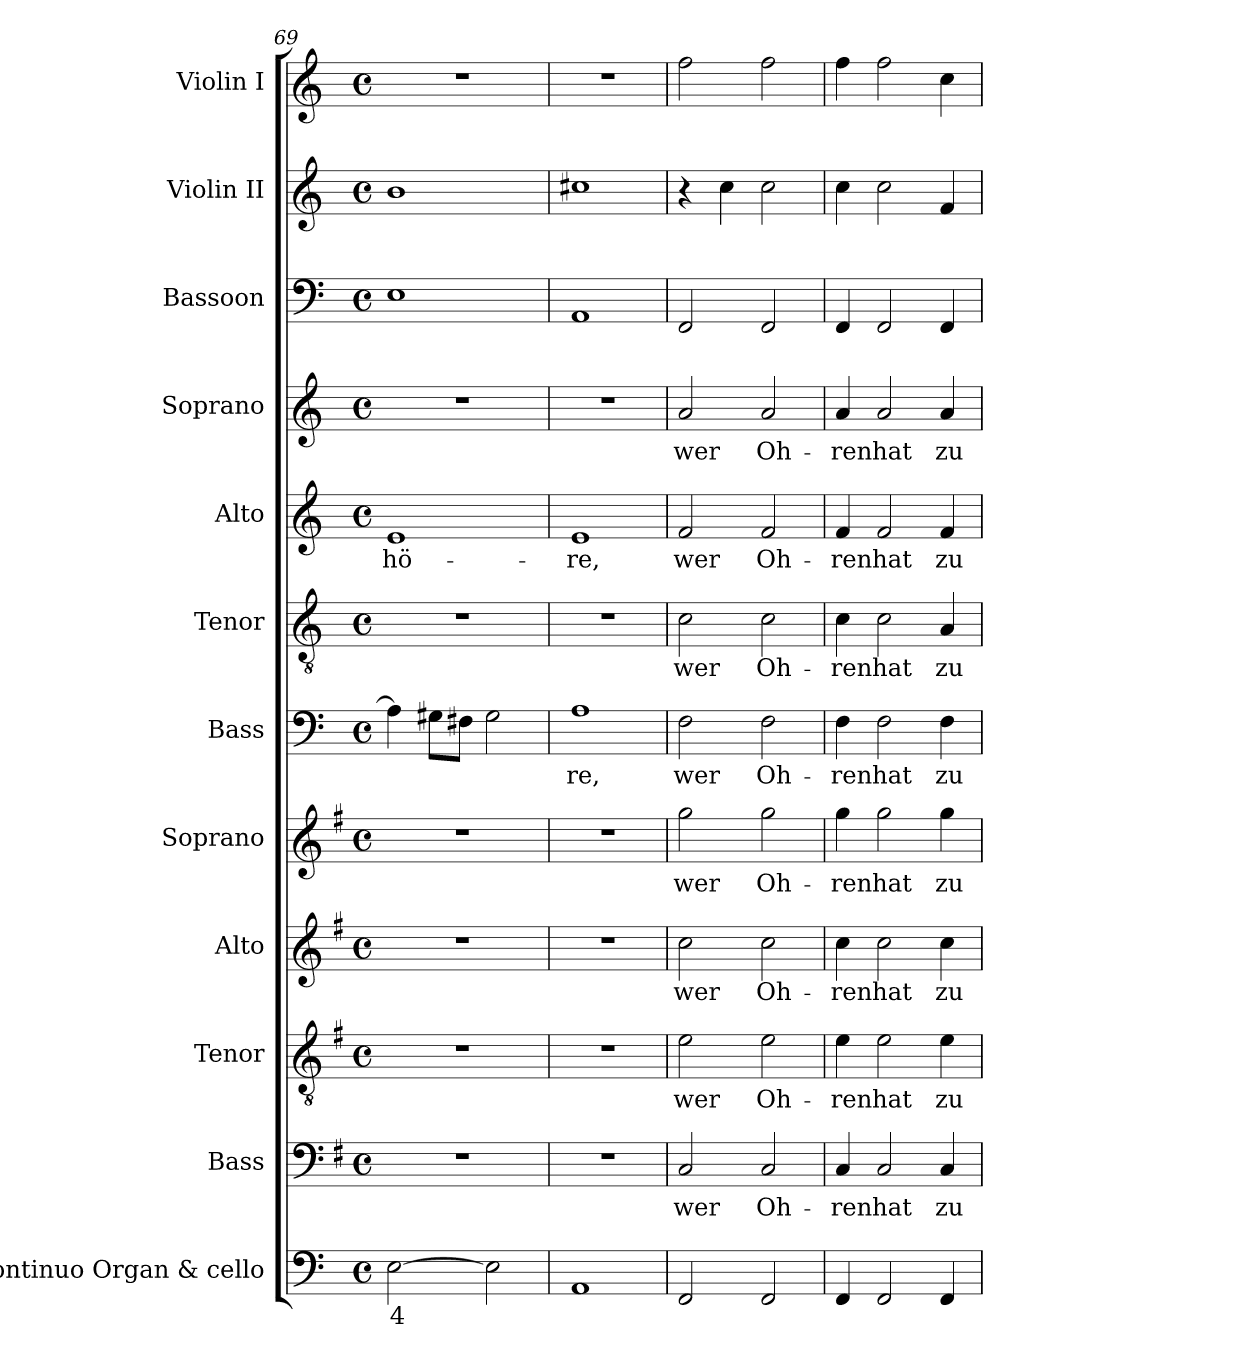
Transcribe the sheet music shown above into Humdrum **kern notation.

**kern	**text	**kern	**text	**kern	**text	**kern	**text	**kern	**text	**kern	**text	**kern	**text	**kern	**text	**kern	**text	**kern	**kern	**kern
*part12	*part12	*part11	*part11	*part10	*part10	*part9	*part9	*part8	*part8	*part7	*part7	*part6	*part6	*part5	*part5	*part4	*part4	*part3	*part2	*part1
*staff12	*staff12	*staff11	*staff11	*staff10	*staff10	*staff9	*staff9	*staff8	*staff8	*staff7	*staff7	*staff6	*staff6	*staff5	*staff5	*staff4	*staff4	*staff3	*staff2	*staff1
*I"Continuo Organ & cello	*	*I"Bass	*	*I"Tenor	*	*I"Alto	*	*I"Soprano	*	*I"Bass	*	*I"Tenor	*	*I"Alto	*	*I"Soprano	*	*I"Bassoon	*I"Violin II	*I"Violin I
*	*	*I'B	*	*I'T	*	*I'A	*	*I'S	*	*I'B	*	*I'T	*	*I'A	*	*I'S	*	*I'Bs	*I'Vn II	*I'Vn I
*clefF4	*	*clefF4	*	*clefGv2	*	*clefG2	*	*clefG2	*	*clefF4	*	*clefGv2	*	*clefG2	*	*clefG2	*	*clefF4	*clefG2	*clefG2
*	*	*ITrd4c7	*	*ITrd4c7	*	*ITrd4c7	*	*ITrd4c7	*	*	*	*	*	*	*	*	*	*	*	*
*k[]	*	*k[]	*	*k[]	*	*k[]	*	*k[]	*	*k[]	*	*k[]	*	*k[]	*	*k[]	*	*k[]	*k[]	*k[]
*C:	*	*C:	*	*C:	*	*C:	*	*C:	*	*C:	*	*C:	*	*C:	*	*C:	*	*C:	*C:	*C:
*M4/4	*	*M4/4	*	*M4/4	*	*M4/4	*	*M4/4	*	*M4/4	*	*M4/4	*	*M4/4	*	*M4/4	*	*M4/4	*M4/4	*M4/4
*met(c)	*	*met(c)	*	*met(c)	*	*met(c)	*	*met(c)	*	*met(c)	*	*met(c)	*	*met(c)	*	*met(c)	*	*met(c)	*met(c)	*met(c)
=69	=69	=69	=69	=69	=69	=69	=69	=69	=69	=69	=69	=69	=69	=69	=69	=69	=69	=69	=69	=69
!	!LO:LY:b	!	!	!	!	!	!	!	!	!	!	!	!	!	!LO:LY:b	!	!	!	!	!
[2E	4	1r	.	1r	.	1r	.	1r	.	4A]	.	1r	.	1e	hö-	1r	.	1E	1b	1r
.	.	.	.	.	.	.	.	.	.	8G#XL	.	.	.	.	.	.	.	.	.	.
.	.	.	.	.	.	.	.	.	.	8F#XJ	.	.	.	.	.	.	.	.	.	.
2E]	.	.	.	.	.	.	.	.	.	2G#	.	.	.	.	.	.	.	.	.	.
=70	=70	=70	=70	=70	=70	=70	=70	=70	=70	=70	=70	=70	=70	=70	=70	=70	=70	=70	=70	=70
!	!	!	!	!	!	!	!	!	!	!	!LO:LY:b	!	!	!	!LO:LY:b	!	!	!	!	!
1AA	.	1r	.	1r	.	1r	.	1r	.	1A	re,	1r	.	1e	-re,	1r	.	1AA	1cc#X	1r
=71	=71	=71	=71	=71	=71	=71	=71	=71	=71	=71	=71	=71	=71	=71	=71	=71	=71	=71	=71	=71
!	!	!	!LO:LY:b	!	!LO:LY:b	!	!LO:LY:b	!	!LO:LY:b	!	!LO:LY:b	!	!LO:LY:b	!	!LO:LY:b	!	!LO:LY:b	!	!	!
2FF	.	2FF	wer	2A	wer	2f	wer	2cc	wer	2F	wer	2c	wer	2f	wer	2a	wer	2FF	4r	2ff
.	.	.	.	.	.	.	.	.	.	.	.	.	.	.	.	.	.	.	4cc	.
!	!	!	!LO:LY:b	!	!LO:LY:b	!	!LO:LY:b	!	!LO:LY:b	!	!LO:LY:b	!	!LO:LY:b	!	!LO:LY:b	!	!LO:LY:b	!	!	!
2FF	.	2FF	Oh-	2A	Oh-	2f	Oh-	2cc	Oh-	2F	Oh-	2c	Oh-	2f	Oh-	2a	Oh-	2FF	2cc	2ff
=72	=72	=72	=72	=72	=72	=72	=72	=72	=72	=72	=72	=72	=72	=72	=72	=72	=72	=72	=72	=72
!	!	!	!LO:LY:b	!	!LO:LY:b	!	!LO:LY:b	!	!LO:LY:b	!	!LO:LY:b	!	!LO:LY:b	!	!LO:LY:b	!	!LO:LY:b	!	!	!
4FF	.	4FF	-ren	4A	-ren	4f	-ren	4cc	-ren	4F	-ren	4c	-ren	4f	-ren	4a	-ren	4FF	4cc	4ff
!	!	!	!LO:LY:b	!	!LO:LY:b	!	!LO:LY:b	!	!LO:LY:b	!	!LO:LY:b	!	!LO:LY:b	!	!LO:LY:b	!	!LO:LY:b	!	!	!
2FF	.	2FF	hat	2A	hat	2f	hat	2cc	hat	2F	hat	2c	hat	2f	hat	2a	hat	2FF	2cc	2ff
!	!	!	!LO:LY:b	!	!LO:LY:b	!	!LO:LY:b	!	!LO:LY:b	!	!LO:LY:b	!	!LO:LY:b	!	!LO:LY:b	!	!LO:LY:b	!	!	!
4FF	.	4FF	zu	4A	zu	4f	zu	4cc	zu	4F	zu	4A	zu	4f	zu	4a	zu	4FF	4f	4cc
=	=	=	=	=	=	=	=	=	=	=	=	=	=	=	=	=	=	=	=	=
*-	*-	*-	*-	*-	*-	*-	*-	*-	*-	*-	*-	*-	*-	*-	*-	*-	*-	*-	*-	*-
